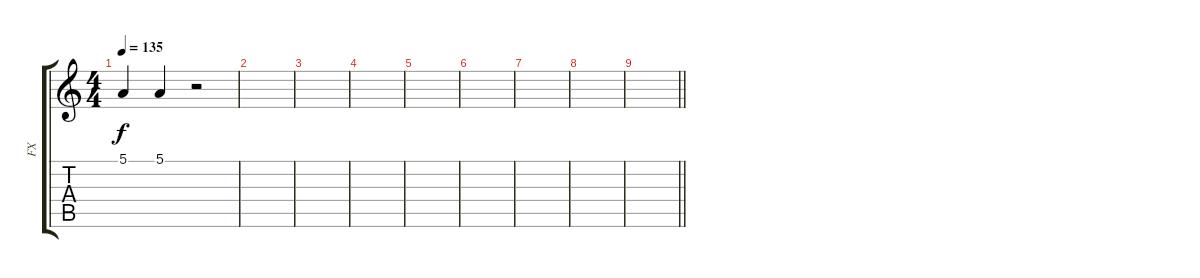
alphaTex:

\track ("FX" "FX") {instrument lead1square}
\staff {score tabs}
\tuning (E4 B3 G3 D3 A2 E2) {hide}
\ts (4 4)
\tempo 135
\clef g2
\ks c
5.1.4{dy f} 5.1.4 r.2 |
|
|
|
|
|
|
|
\barLineRight lightlight
